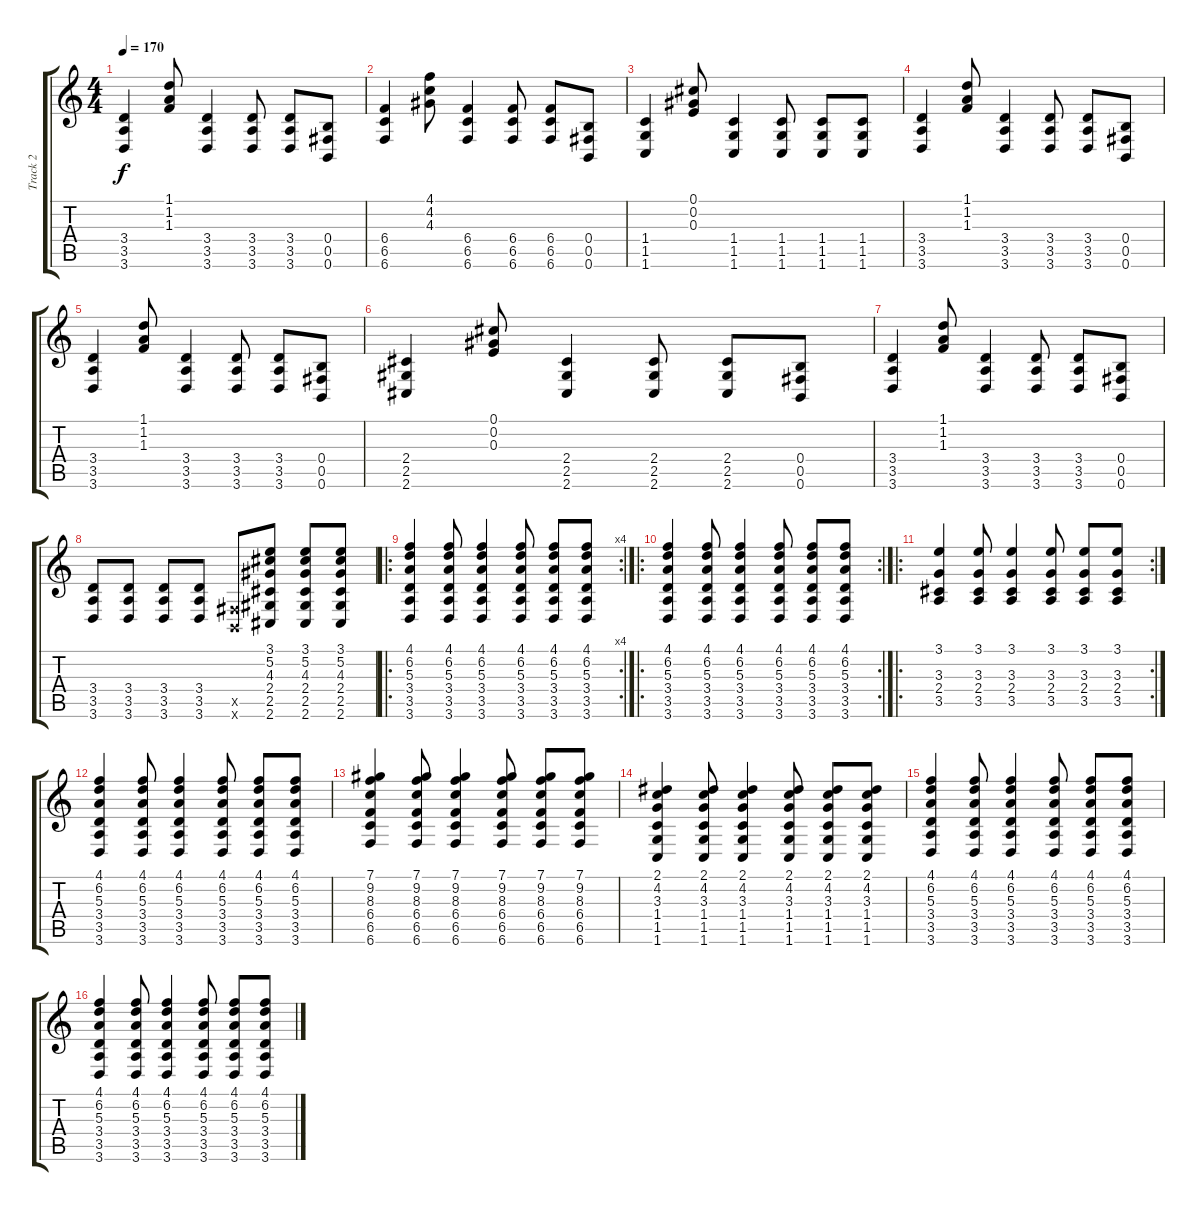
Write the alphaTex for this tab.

\track ("Track 2" "Track 2") {instrument distortionguitar}
\staff {score tabs}
\tuning (Db4 Ab3 E3 B2 Gb2 B1) {hide}
\ts (4 4)
\tempo 170
\clef g2
\ks c
(3.4 3.5 3.6).4{dy f} (1.1 1.2 1.3).8 (3.4 3.5 3.6).4 (3.4 3.5 3.6).8 (3.4 3.5 3.6).8 (0.4 0.5 0.6).8 |
(6.4 6.5 6.6).4 (4.1 4.2 4.3).8 (6.4 6.5 6.6).4 (6.4 6.5 6.6).8 (6.4 6.5 6.6).8 (0.4 0.5 0.6).8 |
(1.4 1.5 1.6).4 (0.1 0.2 0.3).8 (1.4 1.5 1.6).4 (1.4 1.5 1.6).8 (1.4 1.5 1.6).8 (1.4 1.5 1.6).8 |
(3.4 3.5 3.6).4 (1.1 1.2 1.3).8 (3.4 3.5 3.6).4 (3.4 3.5 3.6).8 (3.4 3.5 3.6).8 (0.4 0.5 0.6).8 |
(3.4 3.5 3.6).4 (1.1 1.2 1.3).8 (3.4 3.5 3.6).4 (3.4 3.5 3.6).8 (3.4 3.5 3.6).8 (0.4 0.5 0.6).8 |
(2.4 2.5 2.6).4 (0.1 0.2 0.3).8 (2.4 2.5 2.6).4 (2.4 2.5 2.6).8 (2.4 2.5 2.6).8 (0.4 0.5 0.6).8 |
(3.4 3.5 3.6).4 (1.1 1.2 1.3).8 (3.4 3.5 3.6).4 (3.4 3.5 3.6).8 (3.4 3.5 3.6).8 (0.4 0.5 0.6).8 |
(3.4 3.5 3.6).8 (3.4 3.5 3.6).8 (3.4 3.5 3.6).8 (3.4 3.5 3.6).8 (0.5{x} 0.6{x}).8 (3.1 5.2 4.3 2.4 2.5 2.6).8 (3.1 5.2 4.3 2.4 2.5 2.6).8 (3.1 5.2 4.3 2.4 2.5 2.6).8 |
\ro
\rc 4
(4.1 6.2 5.3 3.4 3.5 3.6).4 (4.1 6.2 5.3 3.4 3.5 3.6).8 (4.1 6.2 5.3 3.4 3.5 3.6).4 (4.1 6.2 5.3 3.4 3.5 3.6).8 (4.1 6.2 5.3 3.4 3.5 3.6).8 (4.1 6.2 5.3 3.4 3.5 3.6).8 |
\ro
\rc 2
(4.1 6.2 5.3 3.4 3.5 3.6).4 (4.1 6.2 5.3 3.4 3.5 3.6).8 (4.1 6.2 5.3 3.4 3.5 3.6).4 (4.1 6.2 5.3 3.4 3.5 3.6).8 (4.1 6.2 5.3 3.4 3.5 3.6).8 (4.1 6.2 5.3 3.4 3.5 3.6).8 |
\ro
\rc 2
(3.1 3.3 2.4 3.5).4 (3.1 3.3 2.4 3.5).8 (3.1 3.3 2.4 3.5).4 (3.1 3.3 2.4 3.5).8 (3.1 3.3 2.4 3.5).8 (3.1 3.3 2.4 3.5).8 |
(4.1 6.2 5.3 3.4 3.5 3.6).4 (4.1 6.2 5.3 3.4 3.5 3.6).8 (4.1 6.2 5.3 3.4 3.5 3.6).4 (4.1 6.2 5.3 3.4 3.5 3.6).8 (4.1 6.2 5.3 3.4 3.5 3.6).8 (4.1 6.2 5.3 3.4 3.5 3.6).8 |
(7.1 9.2 8.3 6.4 6.5 6.6).4 (7.1 9.2 8.3 6.4 6.5 6.6).8 (7.1 9.2 8.3 6.4 6.5 6.6).4 (7.1 9.2 8.3 6.4 6.5 6.6).8 (7.1 9.2 8.3 6.4 6.5 6.6).8 (7.1 9.2 8.3 6.4 6.5 6.6).8 |
(2.1 4.2 3.3 1.4 1.5 1.6).4 (2.1 4.2 3.3 1.4 1.5 1.6).8 (2.1 4.2 3.3 1.4 1.5 1.6).4 (2.1 4.2 3.3 1.4 1.5 1.6).8 (2.1 4.2 3.3 1.4 1.5 1.6).8 (2.1 4.2 3.3 1.4 1.5 1.6).8 |
(4.1 6.2 5.3 3.4 3.5 3.6).4 (4.1 6.2 5.3 3.4 3.5 3.6).8 (4.1 6.2 5.3 3.4 3.5 3.6).4 (4.1 6.2 5.3 3.4 3.5 3.6).8 (4.1 6.2 5.3 3.4 3.5 3.6).8 (4.1 6.2 5.3 3.4 3.5 3.6).8 |
(4.1 6.2 5.3 3.4 3.5 3.6).4 (4.1 6.2 5.3 3.4 3.5 3.6).8 (4.1 6.2 5.3 3.4 3.5 3.6).4 (4.1 6.2 5.3 3.4 3.5 3.6).8 (4.1 6.2 5.3 3.4 3.5 3.6).8 (4.1 6.2 5.3 3.4 3.5 3.6).8
